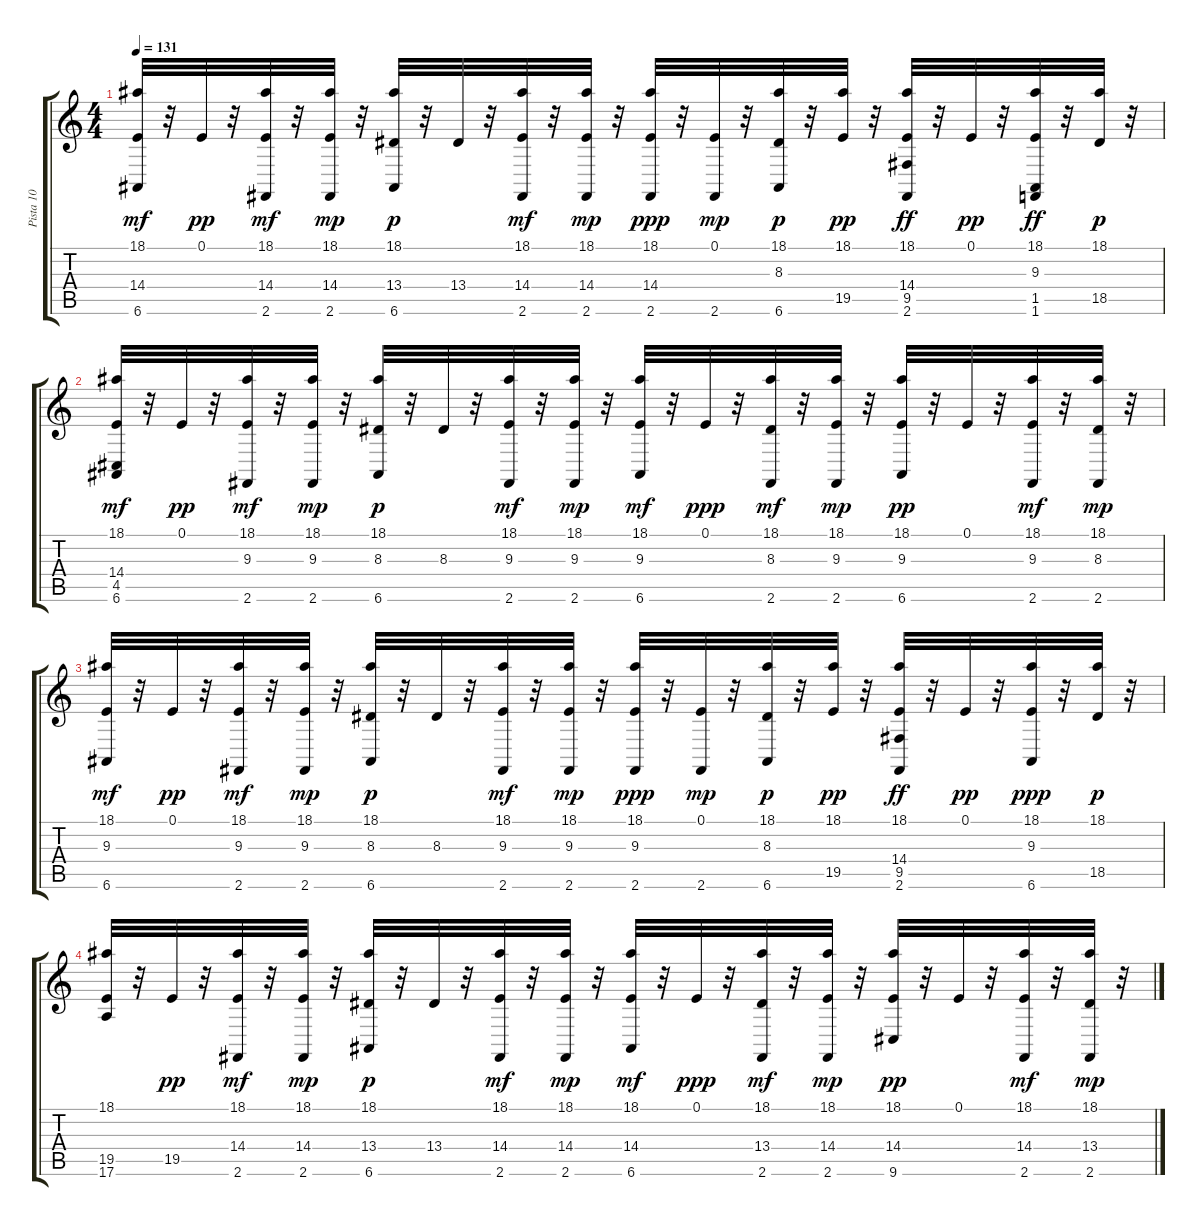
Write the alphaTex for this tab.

\track ("Pista 10" "Pista 10") {instrument celesta}
\staff {score tabs}
\tuning (E4 B3 G3 D3 A2 E2) {hide}
\ts (4 4)
\tempo 131
\clef g2
\ks c
(18.1 14.4 6.6).32{dy mf} r.32 0.1.32{dy pp} r.32 (18.1 14.4 2.6).32{dy mf} r.32 (18.1 14.4 2.6).32{dy mp} r.32 (18.1 13.4 6.6).32{dy p} r.32 13.4.32 r.32 (18.1 14.4 2.6).32{dy mf} r.32 (18.1 14.4 2.6).32{dy mp} r.32 (18.1 14.4 2.6).32{dy ppp} r.32 (0.1 2.6).32{dy mp} r.32 (18.1 8.3 6.6).32{dy p} r.32 (18.1 19.5).32{dy pp} r.32 (18.1 14.4 9.5 2.6).32{dy ff} r.32 0.1.32{dy pp} r.32 (18.1 9.3 1.5 1.6).32{dy ff} r.32 (18.1 18.5).32{dy p} r.32 |
(18.1 14.4 4.5 6.6).32{dy mf} r.32 0.1.32{dy pp} r.32 (18.1 9.3 2.6).32{dy mf} r.32 (18.1 9.3 2.6).32{dy mp} r.32 (18.1 8.3 6.6).32{dy p} r.32 8.3.32 r.32 (18.1 9.3 2.6).32{dy mf} r.32 (18.1 9.3 2.6).32{dy mp} r.32 (18.1 9.3 6.6).32{dy mf} r.32 0.1.32{dy ppp} r.32 (18.1 8.3 2.6).32{dy mf} r.32 (18.1 9.3 2.6).32{dy mp} r.32 (18.1 9.3 6.6).32{dy pp} r.32 0.1.32 r.32 (18.1 9.3 2.6).32{dy mf} r.32 (18.1 8.3 2.6).32{dy mp} r.32 |
(18.1 9.3 6.6).32{dy mf} r.32 0.1.32{dy pp} r.32 (18.1 9.3 2.6).32{dy mf} r.32 (18.1 9.3 2.6).32{dy mp} r.32 (18.1 8.3 6.6).32{dy p} r.32 8.3.32 r.32 (18.1 9.3 2.6).32{dy mf} r.32 (18.1 9.3 2.6).32{dy mp} r.32 (18.1 9.3 2.6).32{dy ppp} r.32 (0.1 2.6).32{dy mp} r.32 (18.1 8.3 6.6).32{dy p} r.32 (18.1 19.5).32{dy pp} r.32 (18.1 14.4 9.5 2.6).32{dy ff} r.32 0.1.32{dy pp} r.32 (18.1 9.3 6.6).32{dy ppp} r.32 (18.1 18.5).32{dy p} r.32 |
(18.1 19.5 17.6).32 r.32 19.5.32{dy pp} r.32 (18.1 14.4 2.6).32{dy mf} r.32 (18.1 14.4 2.6).32{dy mp} r.32 (18.1 13.4 6.6).32{dy p} r.32 13.4.32 r.32 (18.1 14.4 2.6).32{dy mf} r.32 (18.1 14.4 2.6).32{dy mp} r.32 (18.1 14.4 6.6).32{dy mf} r.32 0.1.32{dy ppp} r.32 (18.1 13.4 2.6).32{dy mf} r.32 (18.1 14.4 2.6).32{dy mp} r.32 (18.1 14.4 9.6).32{dy pp} r.32 0.1.32 r.32 (18.1 14.4 2.6).32{dy mf} r.32 (18.1 13.4 2.6).32{dy mp} r.32
